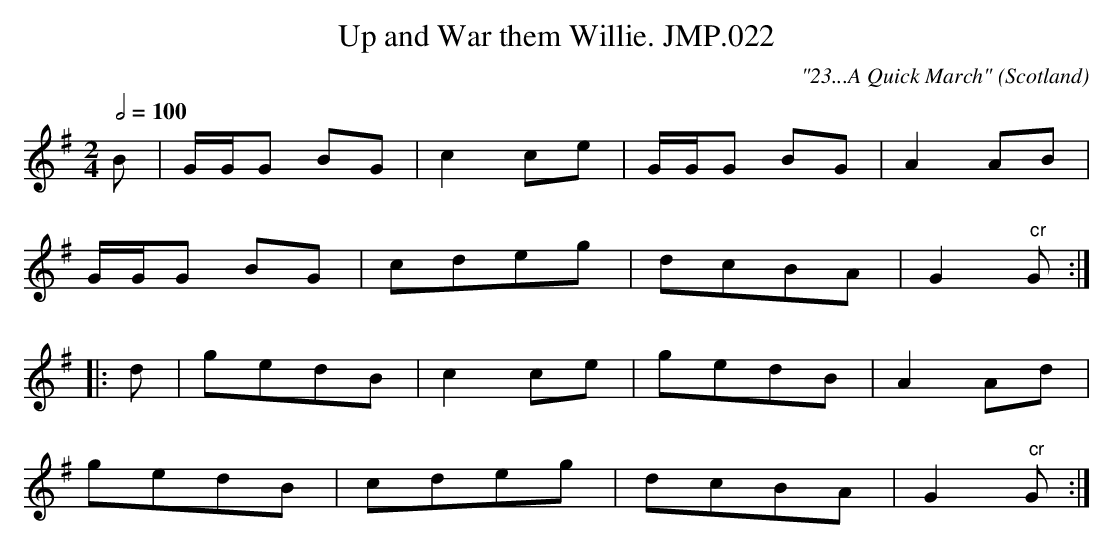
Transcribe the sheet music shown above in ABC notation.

X:1
T:Up and War them Willie. JMP.022
C:"23...A Quick March"
L:1/8
M:2/4
O:Scotland
Q:1/2=100
K:G major
B | G/G/G BG | c2ce | G/G/G BG | A2 AB |!
G/G/G BG | cdeg | dcBA | G2 " cr"G :|!
|:d| gedB | c2 ce | gedB | A2Ad |!
gedB | cdeg | dcBA | G2 " cr"G :|
